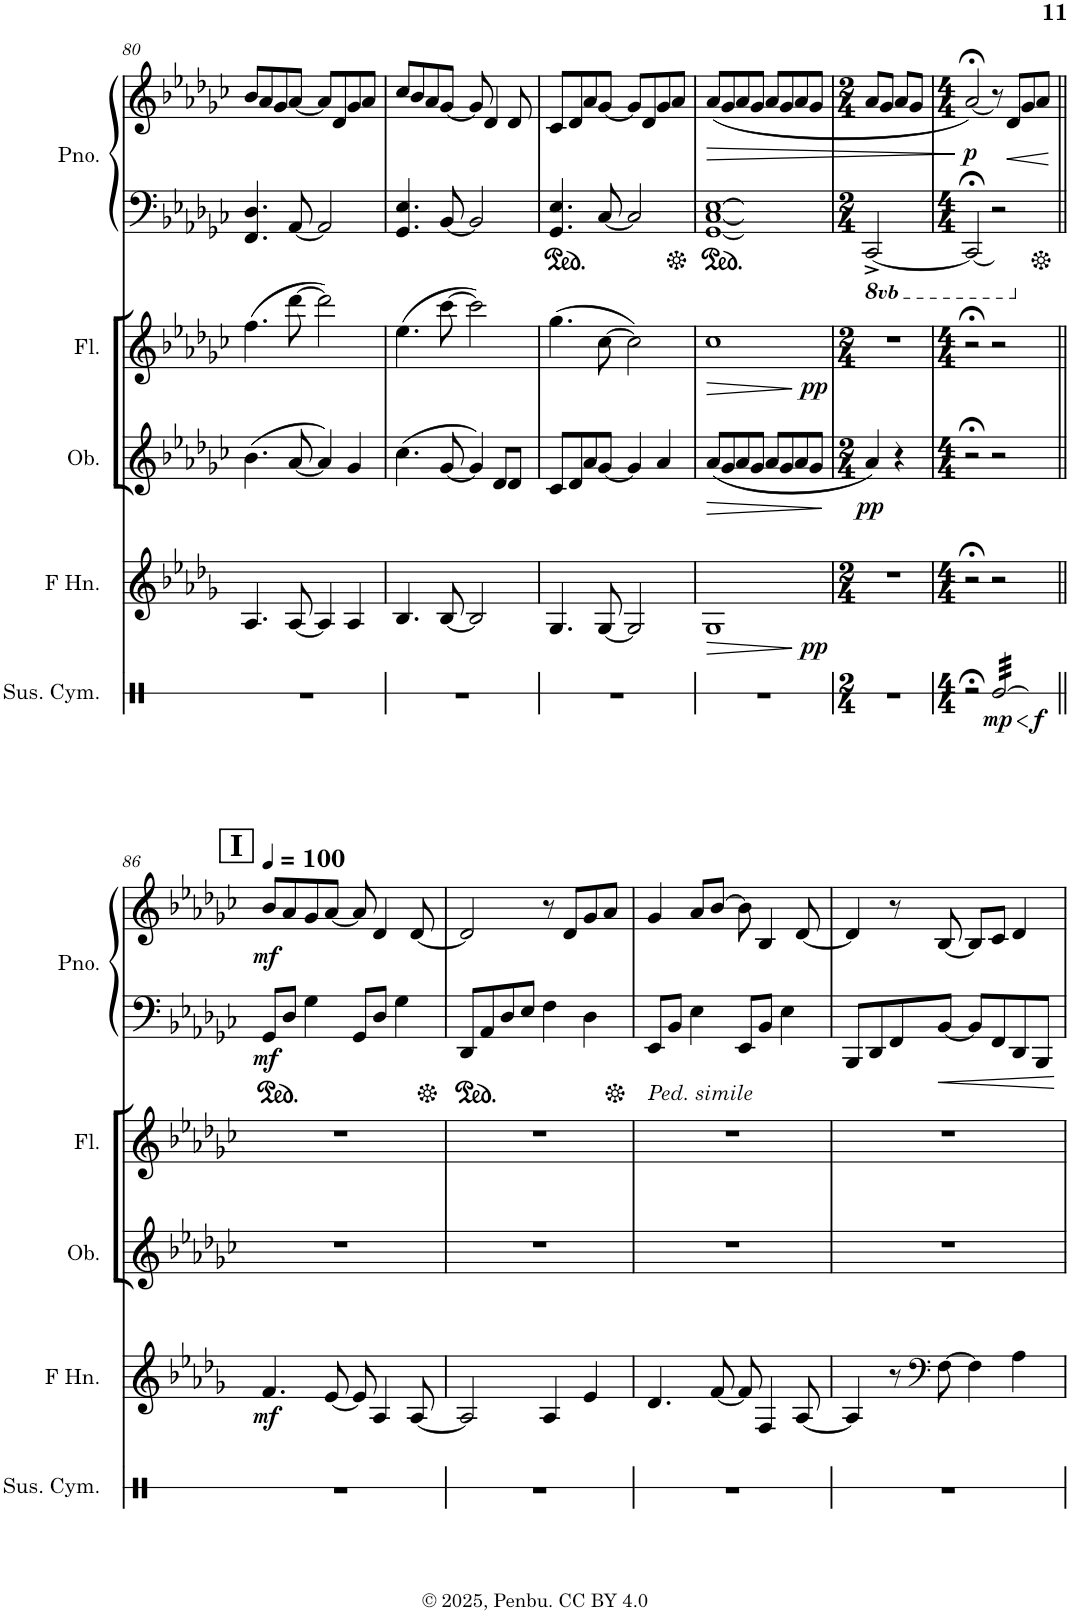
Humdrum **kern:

**kern	**dynam	**kern	**dynam	**kern	**dynam	**kern	**dynam	**kern	**kern	**dynam
*part5	*part5	*part4	*part4	*part3	*part3	*part2	*part2	*part1	*part1	*part1
*staff6	*staff6	*staff5	*staff5	*staff4	*staff4	*staff3	*staff3	*staff2	*staff1	*staff1/2
*I"Suspended Cymbal	*	*I"Horn in F	*	*I"Oboe	*	*I"Flute	*	*I"Piano	*	*
*I'Sus. Cym.	*	*	*	*I'Ob.	*	*I'Fl.	*	*I'Pno.	*	*
!!LO:PB:g=z
*clefX	*	*clefG2	*	*clefG2	*	*clefG2	*	*clefF4	*clefG2	*
*	*	*Trd4c7	*	*	*	*	*	*	*	*
*k[]	*	*k[b-e-a-d-g-]	*	*k[b-e-a-d-g-c-]	*	*k[b-e-a-d-g-c-]	*	*k[b-e-a-d-g-c-]	*k[b-e-a-d-g-c-]	*
*M4/4	*	*M4/4	*	*M4/4	*	*M4/4	*	*M4/4	*M4/4	*
=80	=80	=80	=80	=80	=80	=80	=80	=80	=80	=80
1r	.	4.A-/	.	(4.b-\	.	(4.ff\	.	4.FF/ 4.D-/	8b-/L	.
.	.	.	.	.	.	.	.	.	8a-/	.
.	.	.	.	.	.	.	.	.	8g-/	.
.	.	[8A-/	.	[8a-/	.	[8ddd-\	.	[8AA-/	[8a-/J	.
.	.	4A-/]	.	4a-/])	.	2ddd-\])	.	2AA-/]	8a-/L]	.
.	.	.	.	.	.	.	.	.	8d-/	.
.	.	4A-/	.	4g-/	.	.	.	.	8g-/	.
.	.	.	.	.	.	.	.	.	8a-/J	.
=81	=81	=81	=81	=81	=81	=81	=81	=81	=81	=81
1r	.	4.B-/	.	(4.cc-\	.	(4.ee-\	.	4.GG-/ 4.E-/	8cc-/L	.
.	.	.	.	.	.	.	.	.	8b-/	.
.	.	.	.	.	.	.	.	.	8a-/	.
.	.	[8B-/	.	[8g-/	.	[8ccc-\	.	[8BB-/	[8g-/J	.
.	.	2B-/]	.	4g-/])	.	2ccc-\])	.	2BB-/]	8g-/]	.
.	.	.	.	.	.	.	.	.	4d-/	.
.	.	.	.	8d-/L	.	.	.	.	.	.
.	.	.	.	8d-/J	.	.	.	.	8d-/	.
=82	=82	=82	=82	=82	=82	=82	=82	=82	=82	=82
1r	.	4.G-/	.	8c-/L	.	(4.gg-\	.	4.GG-/ 4.E-/	8c-/L	.
.	.	.	.	8d-/	.	.	.	.	8d-/	.
.	.	.	.	8a-/	.	.	.	.	8a-/	.
.	.	[8G-/	.	[8g-/J	.	[8cc-\	.	[8C-/	[8g-/J	.
.	.	2G-/]	.	4g-/]	.	2cc-\])	.	2C-/]	8g-/L]	.
.	.	.	.	.	.	.	.	.	8d-/	.
.	.	.	.	4a-/	.	.	.	.	8g-/	.
.	.	.	.	.	.	.	.	.	8a-/J	.
=83	=83	=83	=83	=83	=83	=83	=83	=83	=83	=83
!	!	!	!LO:HP:b	!	!LO:HP:b	!	!LO:HP:b	!	!	!LO:HP:b
*	*	*^	*	*	*	*^	*	*	*	*
1r	.	1G-	2..ryy	>	(8a-/L	>	1cc-	2..ryy	>	1GG- 1C- 1E-	(8a-/L	>
.	.	.	.	.	8g-/	.	.	.	.	.	8g-/	.
.	.	.	.	.	8a-/	.	.	.	.	.	8a-/	.
.	.	.	.	.	8g-/J	.	.	.	.	.	8g-/J	.
.	.	.	.	.	8a-/L	.	.	.	.	.	8a-/L	.
.	.	.	.	.	8g-/	.	.	.	.	.	8g-/	.
.	.	.	.	.	8a-/	.	.	.	.	.	8a-/	.
!	!	!	!	!LO:DY:b	!	!	!	!	!LO:DY:b	!	!	!
.	.	.	8ryy	pp	8g-/J	.	.	8ryy	pp	.	8g-/J	.
.	.	.	.	]	.	]	.	.	]	.	.	.
*	*	*v	*v	*	*	*	*v	*v	*	*	*	*
=84	=84	=84	=84	=84	=84	=84	=84	=84	=84	=84
*M2/4	*	*M2/4	*	*M2/4	*	*M2/4	*	*M2/4	*M2/4	*
*	*	*	*	*	*	*	*	*8ba	*	*
*	*	*^	*	*	*	*^	*	*	*	*
!	!	!	!	!	!	!LO:DY:b	!	!	!	!	!	!
*	*	*v	*v	*	*	*	*v	*v	*	*	*	*
2r	.	2r	.	4a-/)	pp	2r	.	[2CCC-^/	8a-/L	.
.	.	.	.	.	.	.	.	.	8g-/J	.
.	.	.	.	4r	.	.	.	.	8a-/L	.
.	.	.	.	.	.	.	.	.	8g-/J	.
.	.	.	.	.	.	.	.	.	.	]
=85	=85	=85	=85	=85	=85	=85	=85	=85	=85	=85
*M4/4	*	*M4/4	*	*M4/4	*	*M4/4	*	*M4/4	*M4/4	*
!	!	!	!	!	!	!	!	!	!	!LO:DY:b
*^	*	*	*	*	*	*	*	*	*	*
2r;<	2..ryy	.	2r;<	.	2r;<	.	2r;<	.	2CCC-;</]	2a-;</)	p
!	!	!LO:HP:b	!	!	!	!	!	!	!	!	!
!	!	!LO:DY:n=1:b	!	!	!	!	!	!	!	!	!
*tremolo	*	*	*	*	*	*	*	*	*	*	*
32Re/LLL	.	< mp	2r	.	2r	.	2r	.	2r	8r	.
32Re/	.	.	.	.	.	.	.	.	.	.	.
32Re/	.	.	.	.	.	.	.	.	.	.	.
32Re/	.	.	.	.	.	.	.	.	.	.	.
!	!	!	!	!	!	!	!	!	!	!	!LO:HP:b
32Re/	.	.	.	.	.	.	.	.	.	8d-/L	<
32Re/	.	.	.	.	.	.	.	.	.	.	.
32Re/	.	.	.	.	.	.	.	.	.	.	.
32Re/	.	.	.	.	.	.	.	.	.	.	.
32Re/	.	.	.	.	.	.	.	.	.	8g-/	.
32Re/	.	.	.	.	.	.	.	.	.	.	.
32Re/	.	.	.	.	.	.	.	.	.	.	.
32Re/	.	.	.	.	.	.	.	.	.	.	.
!	!	!LO:DY:n=2:b	!	!	!	!	!	!	!	!	!
32Re/	8ryy	f	.	.	.	.	.	.	.	8a-/J	.
32Re/	.	.	.	.	.	.	.	.	.	.	.
32Re/	.	.	.	.	.	.	.	.	.	.	.
32Re/JJJ	.	.	.	.	.	.	.	.	.	.	.
*Xtremolo	*	*	*	*	*	*	*	*	*	*	*
.	.	[	.	.	.	.	.	.	.	.	[
*v	*v	*	*	*	*	*	*	*	*	*	*
!!LO:LB:g=z
=86||	=86||	=86||	=86||	=86||	=86||	=86||	=86||	=86||	=86||	=86||
!!LO:REH:place=s1:a:B:cj:fs=14:t=I
*	*	*	*	*	*	*	*	*X8ba	*	*
*	*	*	*	*	*	*	*	*	*MM100	*
*^	*	*	*	*	*	*	*	*	*	*
!	!	!	!	!LO:DY:b	!	!	!	!	!	!	!LO:DY:b=2
!	!	!	!	!	!	!	!	!	!	!	!LO:DY:n=1:b
*v	*v	*	*	*	*	*	*	*	*	*	*
1r	.	4.f/	mf	1r	.	1r	.	8GG-/L	8b-/L	mf mf
.	.	.	.	.	.	.	.	8D-/J	8a-/	.
.	.	.	.	.	.	.	.	4G-\	8g-/	.
.	.	[8e-/	.	.	.	.	.	.	[8a-/J	.
.	.	8e-/]	.	.	.	.	.	8GG-/L	8a-/]	.
.	.	4A-/	.	.	.	.	.	8D-/J	4d-/	.
.	.	.	.	.	.	.	.	4G-\	.	.
.	.	[8A-/	.	.	.	.	.	.	[8d-/	.
=87	=87	=87	=87	=87	=87	=87	=87	=87	=87	=87
1r	.	2A-/]	.	1r	.	1r	.	8DD-/L	2d-/]	.
.	.	.	.	.	.	.	.	8AA-/	.	.
.	.	.	.	.	.	.	.	8D-/	.	.
.	.	.	.	.	.	.	.	8E-/J	.	.
.	.	4A-/	.	.	.	.	.	4F\	8r	.
.	.	.	.	.	.	.	.	.	8d-/L	.
.	.	4e-/	.	.	.	.	.	4D-\	8g-/	.
.	.	.	.	.	.	.	.	.	8a-/J	.
=88	=88	=88	=88	=88	=88	=88	=88	=88	=88	=88
!	!	!	!	!	!	!	!	!LO:TX:b:i:t=Ped. simile	!	!
1r	.	4.d-/	.	1r	.	1r	.	8EE-/L	4g-/	.
.	.	.	.	.	.	.	.	8BB-/J	.	.
.	.	.	.	.	.	.	.	4E-\	8a-/L	.
.	.	[8f/	.	.	.	.	.	.	[8b-/J	.
.	.	8f/]	.	.	.	.	.	8EE-/L	8b-\]	.
.	.	4F/	.	.	.	.	.	8BB-/J	4B-/	.
.	.	.	.	.	.	.	.	4E-\	.	.
.	.	[8A-/	.	.	.	.	.	.	[8d-/	.
=89	=89	=89	=89	=89	=89	=89	=89	=89	=89	=89
1r	.	4A-/]	.	1r	.	1r	.	8BBB-/L	4d-/]	.
.	.	.	.	.	.	.	.	8DD-/	.	.
.	.	8r	.	.	.	.	.	8FF/	8r	.
*	*	*clefF4	*	*	*	*	*	*	*	*
.	.	[8F\	.	.	.	.	.	[8BB-/J	[8B-/	.
.	.	4F\]	.	.	.	.	.	8BB-/L]	8B-/L]	.
.	.	.	.	.	.	.	.	8FF/	8c-/J	.
.	.	4A-\	.	.	.	.	.	8DD-/	4d-/	.
.	.	.	.	.	.	.	.	8BBB-/J	.	.
=	=	=	=	=	=	=	=	=	=	=
*-	*-	*-	*-	*-	*-	*-	*-	*-	*-	*-
